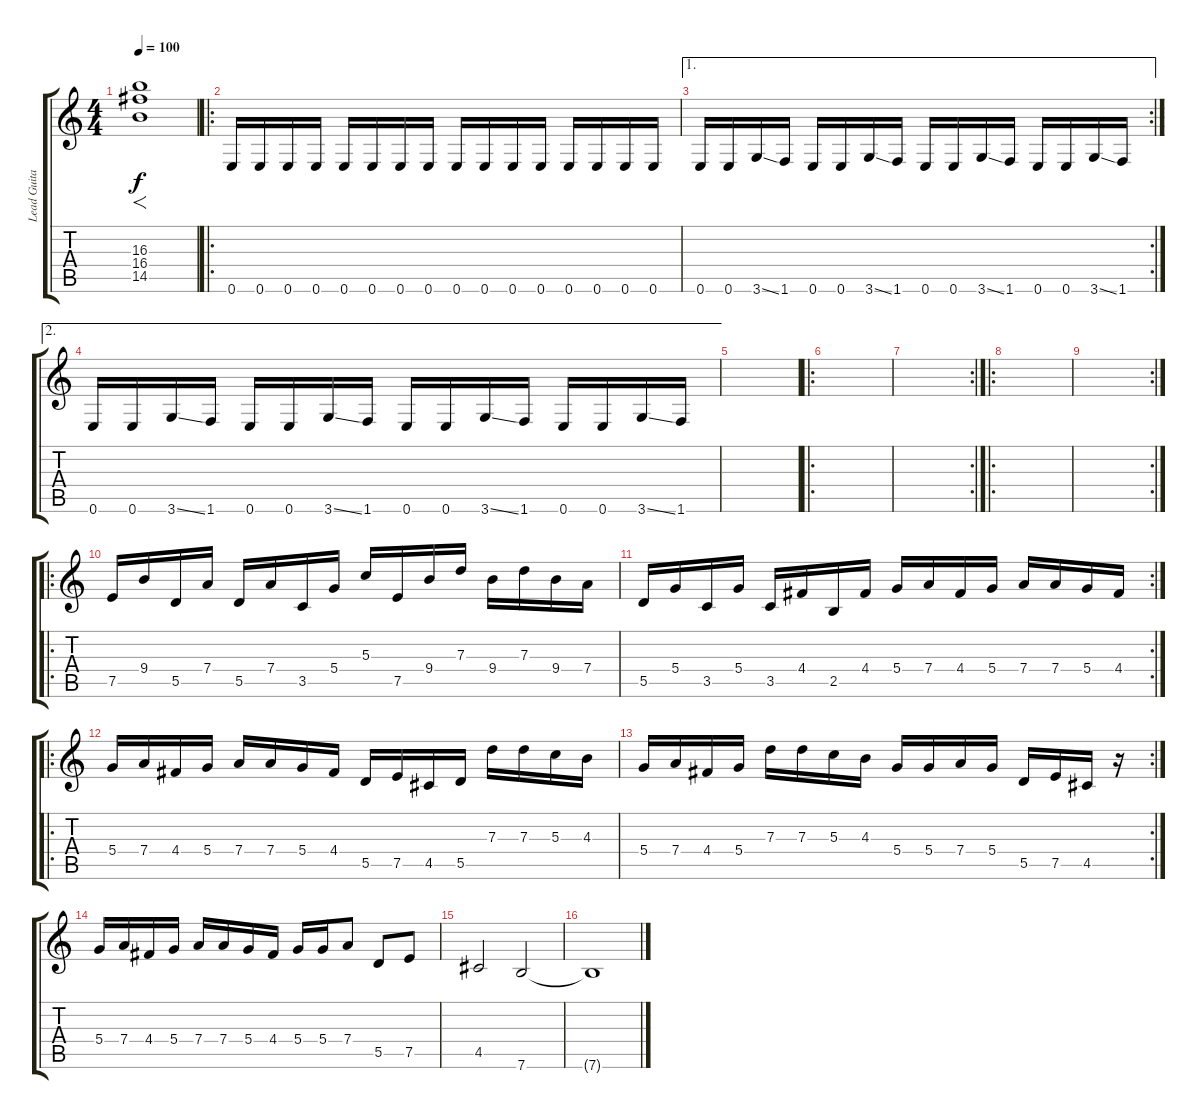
\track ("Lead Guitar" "Lead Guita") {instrument distortionguitar}
\staff {score tabs}
\tuning (E4 B3 G3 D3 A2 E2) {hide}
\ts (4 4)
\tempo 100
\clef g2
\ks c
(16.3 16.4 14.5).1{f dy f} |
\ro
0.6.16 0.6.16 0.6.16 0.6.16 0.6.16 0.6.16 0.6.16 0.6.16 0.6.16 0.6.16 0.6.16 0.6.16 0.6.16 0.6.16 0.6.16 0.6.16 |
\ae 1
\rc 2
0.6.16 0.6.16 3.6{ss}.16 1.6.16 0.6.16 0.6.16 3.6{ss}.16 1.6.16 0.6.16 0.6.16 3.6{ss}.16 1.6.16 0.6.16 0.6.16 3.6{ss}.16 1.6.16 |
\ae 2
0.6.16 0.6.16 3.6{ss}.16 1.6.16 0.6.16 0.6.16 3.6{ss}.16 1.6.16 0.6.16 0.6.16 3.6{ss}.16 1.6.16 0.6.16 0.6.16 3.6{ss}.16 1.6.16 |
|
\ro
|
\rc 2
|
\ro
|
\rc 2
|
\ro
7.5.16 9.4.16 5.5.16 7.4.16 5.5.16 7.4.16 3.5.16 5.4.16 5.3.16 7.5.16 9.4.16 7.3.16 9.4.16 7.3.16 9.4.16 7.4.16 |
\rc 2
5.5.16 5.4.16 3.5.16 5.4.16 3.5.16 4.4.16 2.5.16 4.4.16 5.4.16 7.4.16 4.4.16 5.4.16 7.4.16 7.4.16 5.4.16 4.4.16 |
\ro
5.4.16 7.4.16 4.4.16 5.4.16 7.4.16 7.4.16 5.4.16 4.4.16 5.5.16 7.5.16 4.5.16 5.5.16 7.3.16 7.3.16 5.3.16 4.3.16 |
\rc 2
5.4.16 7.4.16 4.4.16 5.4.16 7.3.16 7.3.16 5.3.16 4.3.16 5.4.16 5.4.16 7.4.16 5.4.16 5.5.16 7.5.16 4.5.16 r.16 |
5.4.16 7.4.16 4.4.16 5.4.16 7.4.16 7.4.16 5.4.16 4.4.16 5.4.16 5.4.16 7.4.8 5.5.8 7.5.8 |
4.5.2 7.6.2 |
7.6{t}.1
